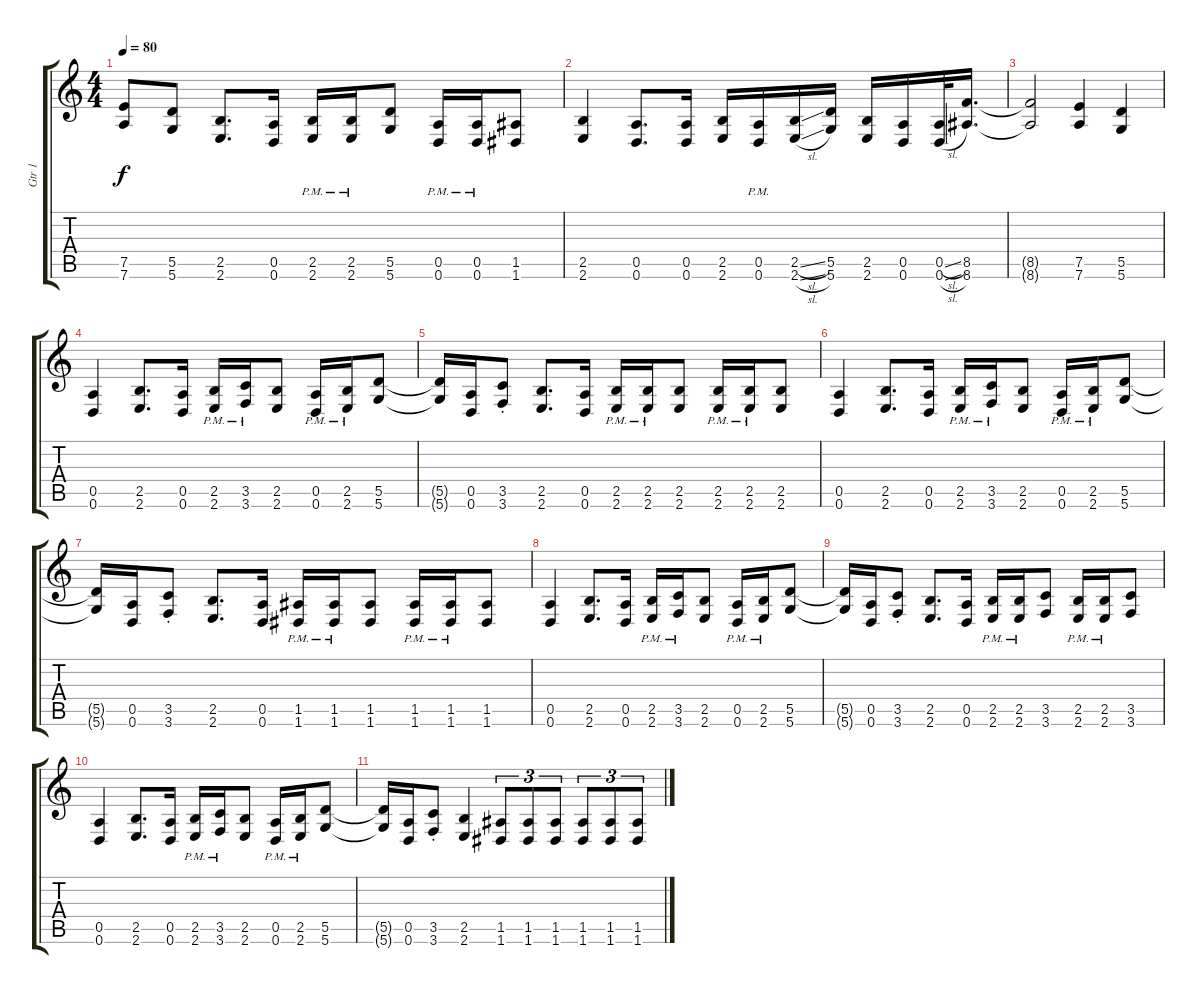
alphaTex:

\track ("Gtr 1" "Gtr 1") {instrument distortionguitar}
\staff {score tabs}
\tuning (E4 B3 G3 D3 A2 D2) {hide}
\ts (4 4)
\tempo 80
\clef g2
\ks c
(7.5{t} 7.6{t}).8{dy f} (5.5 5.6).8 (2.5 2.6).8{d} (0.5 0.6).16 (2.5{pm} 2.6{pm}).16 (2.5{pm} 2.6{pm}).16 (5.5 5.6).8 (0.5{pm} 0.6{pm}).16 (0.5{pm} 0.6{pm}).16 (1.5 1.6).8 |
(2.5 2.6).4 (0.5 0.6).8{d} (0.5 0.6).16 (2.5 2.6).16 (0.5{pm} 0.6{pm}).16 (2.5{sl} 2.6{sl}).16 (5.5 5.6).16 (2.5 2.6).16 (0.5 0.6).16 (0.5{sl} 0.6{sl}).32 (8.5 8.6).16{d} |
(8.5{t} 8.6{t}).2 (7.5 7.6).4 (5.5 5.6).4 |
(0.5 0.6).4 (2.5 2.6).8{d} (0.5 0.6).16 (2.5{pm} 2.6{pm}).16 (3.5{pm} 3.6{pm}).16 (2.5 2.6).8 (0.5{pm} 0.6{pm}).16 (2.5{pm} 2.6{pm}).16 (5.5 5.6).8 |
(5.5{t} 5.6{t}).16 (0.5 0.6).16 (3.5{st} 3.6{st}).8 (2.5 2.6).8{d} (0.5 0.6).16 (2.5{pm} 2.6{pm}).16 (2.5{pm} 2.6{pm}).16 (2.5 2.6).8 (2.5{pm} 2.6{pm}).16 (2.5{pm} 2.6{pm}).16 (2.5 2.6).8 |
(0.5 0.6).4 (2.5 2.6).8{d} (0.5 0.6).16 (2.5{pm} 2.6{pm}).16 (3.5{pm} 3.6{pm}).16 (2.5 2.6).8 (0.5{pm} 0.6{pm}).16 (2.5{pm} 2.6{pm}).16 (5.5 5.6).8 |
(5.5{t} 5.6{t}).16 (0.5 0.6).16 (3.5{st} 3.6{st}).8 (2.5 2.6).8{d} (0.5 0.6).16 (1.5{pm} 1.6{pm}).16 (1.5{pm} 1.6{pm}).16 (1.5 1.6).8 (1.5{pm} 1.6{pm}).16 (1.5{pm} 1.6{pm}).16 (1.5 1.6).8 |
(0.5 0.6).4 (2.5 2.6).8{d} (0.5 0.6).16 (2.5{pm} 2.6{pm}).16 (3.5{pm} 3.6{pm}).16 (2.5 2.6).8 (0.5{pm} 0.6{pm}).16 (2.5{pm} 2.6{pm}).16 (5.5 5.6).8 |
(5.5{t} 5.6{t}).16 (0.5 0.6).16 (3.5{st} 3.6{st}).8 (2.5 2.6).8{d} (0.5 0.6).16 (2.5{pm} 2.6{pm}).16 (2.5{pm} 2.6{pm}).16 (3.5 3.6).8 (2.5{pm} 2.6{pm}).16 (2.5{pm} 2.6{pm}).16 (3.5 3.6).8 |
(0.5 0.6).4 (2.5 2.6).8{d} (0.5 0.6).16 (2.5{pm} 2.6{pm}).16 (3.5{pm} 3.6{pm}).16 (2.5 2.6).8 (0.5{pm} 0.6{pm}).16 (2.5{pm} 2.6{pm}).16 (5.5 5.6).8 |
(5.5{t} 5.6{t}).16 (0.5 0.6).16 (3.5{st} 3.6{st}).8 (2.5 2.6).4 (1.5 1.6).8{tu (3 2)} (1.5 1.6).8{tu (3 2)} (1.5 1.6).8{tu (3 2)} (1.5 1.6).8{tu (3 2)} (1.5 1.6).8{tu (3 2)} (1.5 1.6).8{tu (3 2)}
